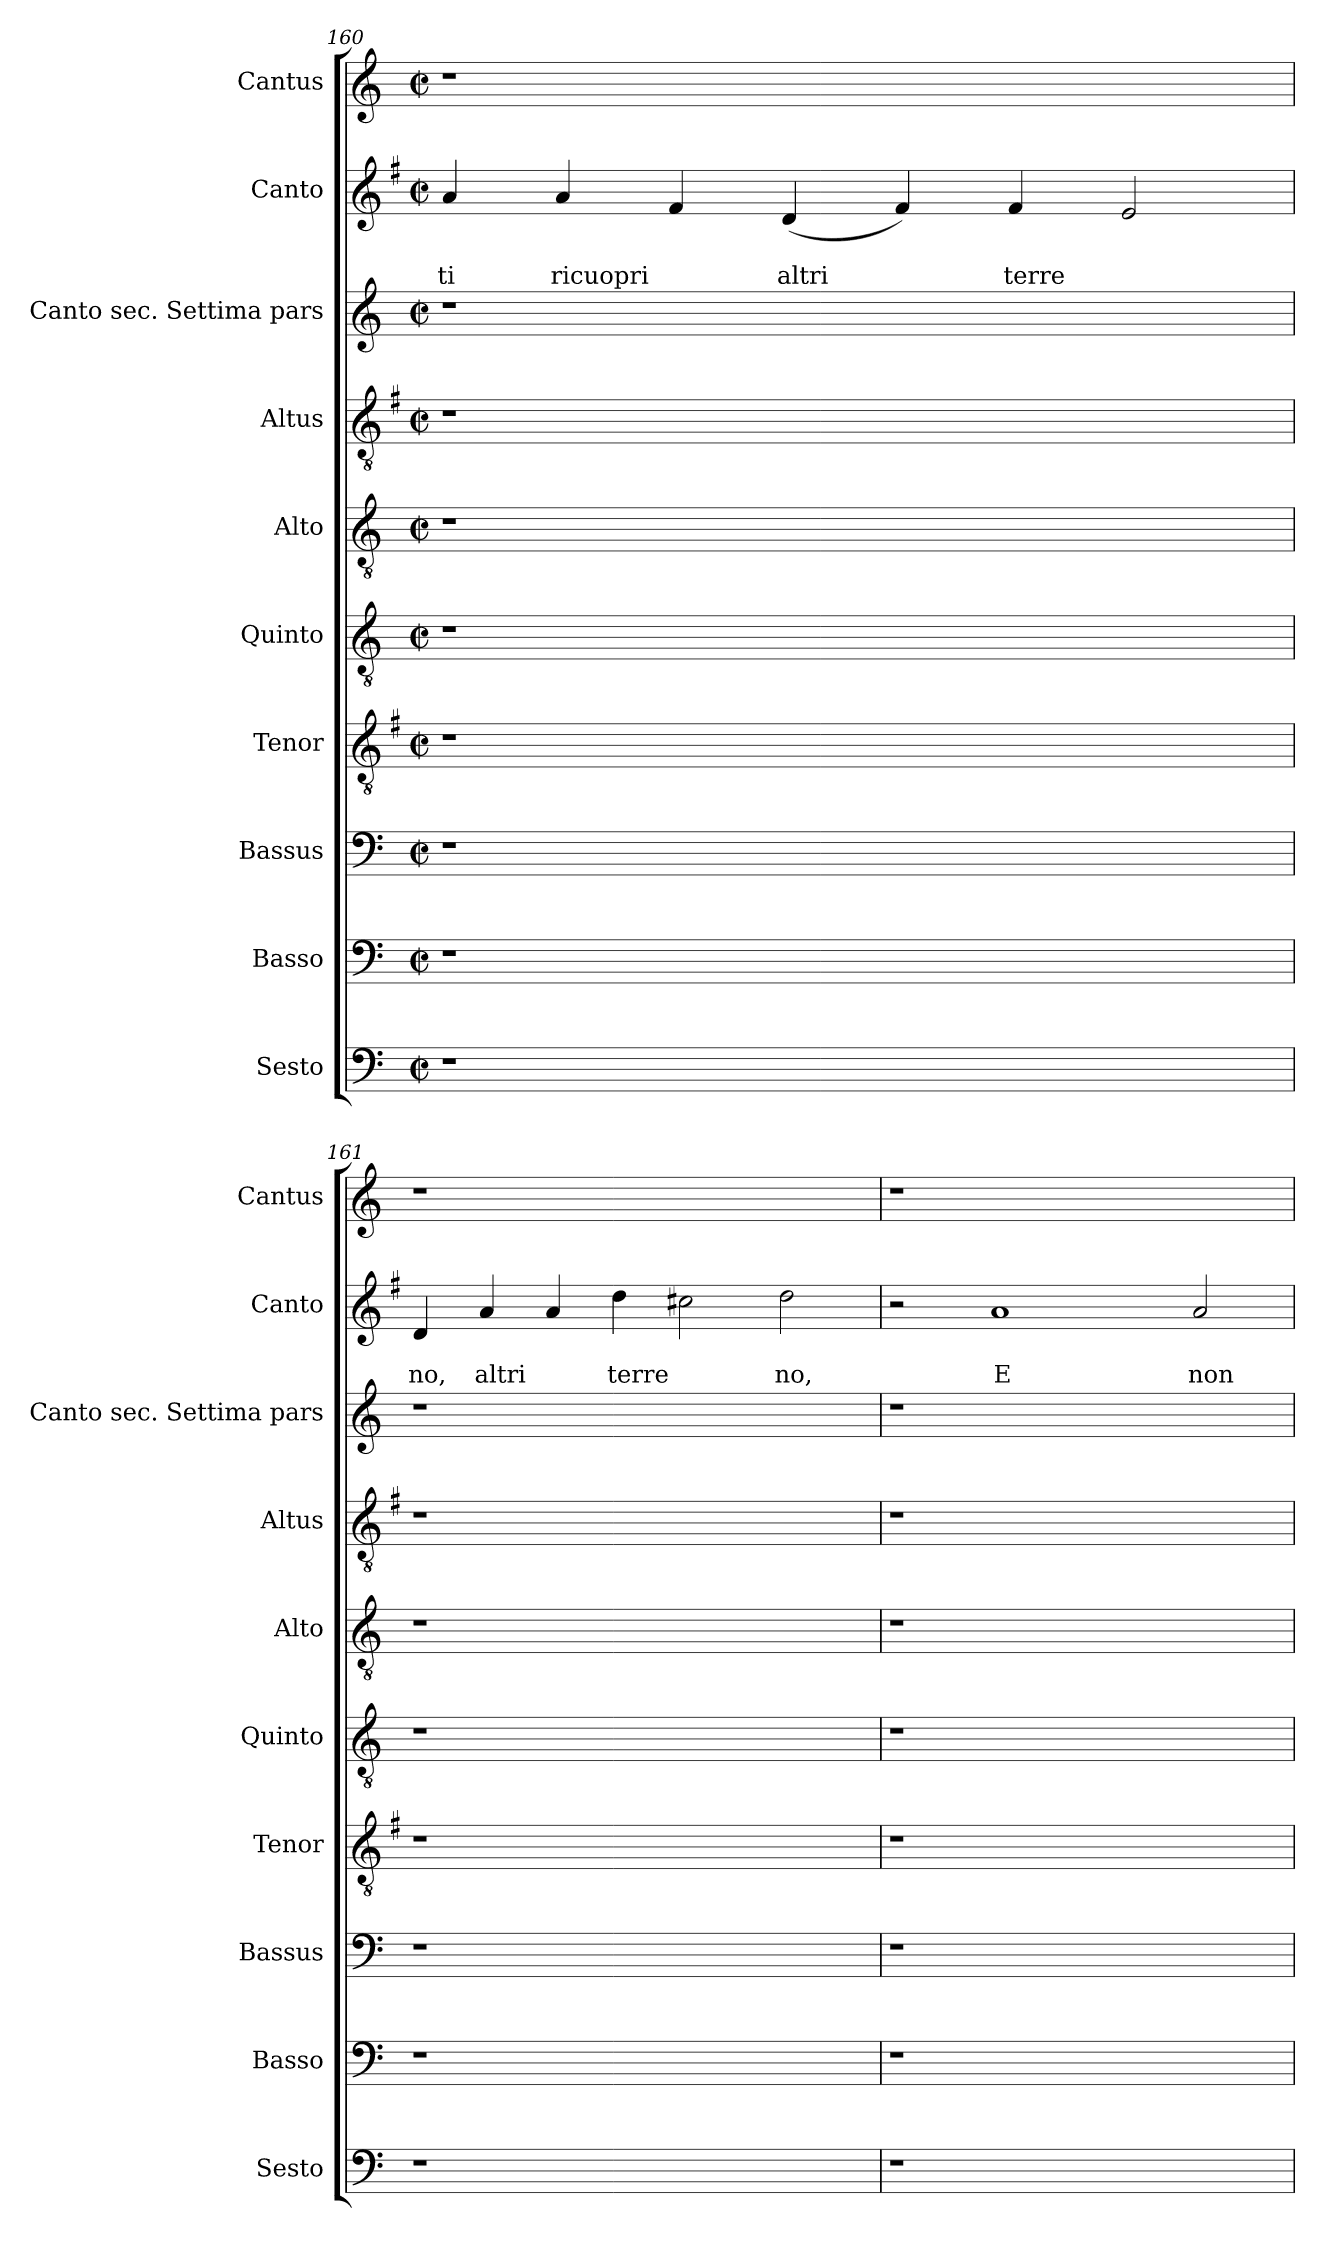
**kern	**kern	**kern	**kern	**kern	**kern	**kern	**kern	**kern	**text	**text	**kern
*part10	*part9	*part8	*part7	*part6	*part5	*part4	*part3	*part2	*part2	*part2	*part1
*staff10	*staff9	*staff8	*staff7	*staff6	*staff5	*staff4	*staff3	*staff2	*staff2	*staff2	*staff1
*I"Sesto	*I"Basso	*I"Bassus	*I"Tenor	*I"Quinto	*I"Alto	*I"Altus	*I"Canto sec. Settima pars	*I"Canto	*	*	*I"Cantus
*I'Sesto	*I'Basso	*I'Bassus	*I'Tenor	*I'Quinto	*I'Alto	*I'Altus	*I'Canto sec. Settima pars	*I'Canto	*	*	*I'Cantus
*clefF4	*clefF4	*clefF4	*clefGv2	*clefGv2	*clefGv2	*clefGv2	*clefG2	*clefG2	*	*	*clefG2
*k[]	*k[]	*k[]	*k[f#]	*k[]	*k[]	*k[f#]	*k[]	*k[f#]	*	*	*k[]
*C:	*C:	*C:	*G:	*C:	*C:	*G:	*C:	*G:	*	*	*C:
*M2/2	*M2/2	*M2/2	*M2/2	*M2/2	*M2/2	*M2/2	*M2/2	*M2/2	*	*	*M2/2
*met(c|)	*met(c|)	*met(c|)	*met(c|)	*met(c|)	*met(c|)	*met(c|)	*met(c|)	*met(c|)	*	*	*met(c|)
=160	=160	=160	=160	=160	=160	=160	=160	=160	=160	=160	=160
!	!	!	!	!	!	!	!	!	!	!LO:LY:b	!
1r	1r	1r	1r	1r	1r	1r	1r	4a/	.	ti	1r
!	!	!	!	!	!	!	!	!	!	!LO:LY:b	!
.	.	.	.	.	.	.	.	4a/	.	ricuopri	.
.	.	.	.	.	.	.	.	4f#/	.	.	.
!	!	!	!	!	!	!	!	!	!	!LO:LY:b	!
.	.	.	.	.	.	.	.	(<4d/	.	altri	.
1ryy	1ryy	1ryy	1ryy	1ryy	1ryy	1ryy	1ryy	4f#/)	.	.	1ryy
!	!	!	!	!	!	!	!	!	!	!LO:LY:b	!
.	.	.	.	.	.	.	.	4f#/	.	terre	.
.	.	.	.	.	.	.	.	2e/	.	.	.
=161	=161	=161	=161	=161	=161	=161	=161	=161	=161	=161	=161
!	!	!	!	!	!	!	!	!	!	!LO:LY:b	!
1r	1r	1r	1r	1r	1r	1r	1r	4d/	.	no,	1r
!	!	!	!	!	!	!	!	!	!	!LO:LY:b	!
.	.	.	.	.	.	.	.	4a/	.	altri	.
.	.	.	.	.	.	.	.	4a/	.	.	.
!	!	!	!	!	!	!	!	!	!	!LO:LY:b	!
.	.	.	.	.	.	.	.	4dd\	.	terre	.
1ryy	1ryy	1ryy	1ryy	1ryy	1ryy	1ryy	1ryy	2cc#X\	.	.	1ryy
!	!	!	!	!	!	!	!	!	!	!LO:LY:b	!
.	.	.	.	.	.	.	.	2dd\	.	no,	.
=162	=162	=162	=162	=162	=162	=162	=162	=162	=162	=162	=162
1r	1r	1r	1r	1r	1r	1r	1r	2r	.	.	1r
!	!	!	!	!	!	!	!	!	!	!LO:LY:b	!
.	.	.	.	.	.	.	.	1a	.	E	.
1ryy	1ryy	1ryy	1ryy	1ryy	1ryy	1ryy	1ryy	.	.	.	1ryy
!	!	!	!	!	!	!	!	!	!	!LO:LY:b	!
.	.	.	.	.	.	.	.	2a/	.	non	.
=	=	=	=	=	=	=	=	=	=	=	=
*-	*-	*-	*-	*-	*-	*-	*-	*-	*-	*-	*-
